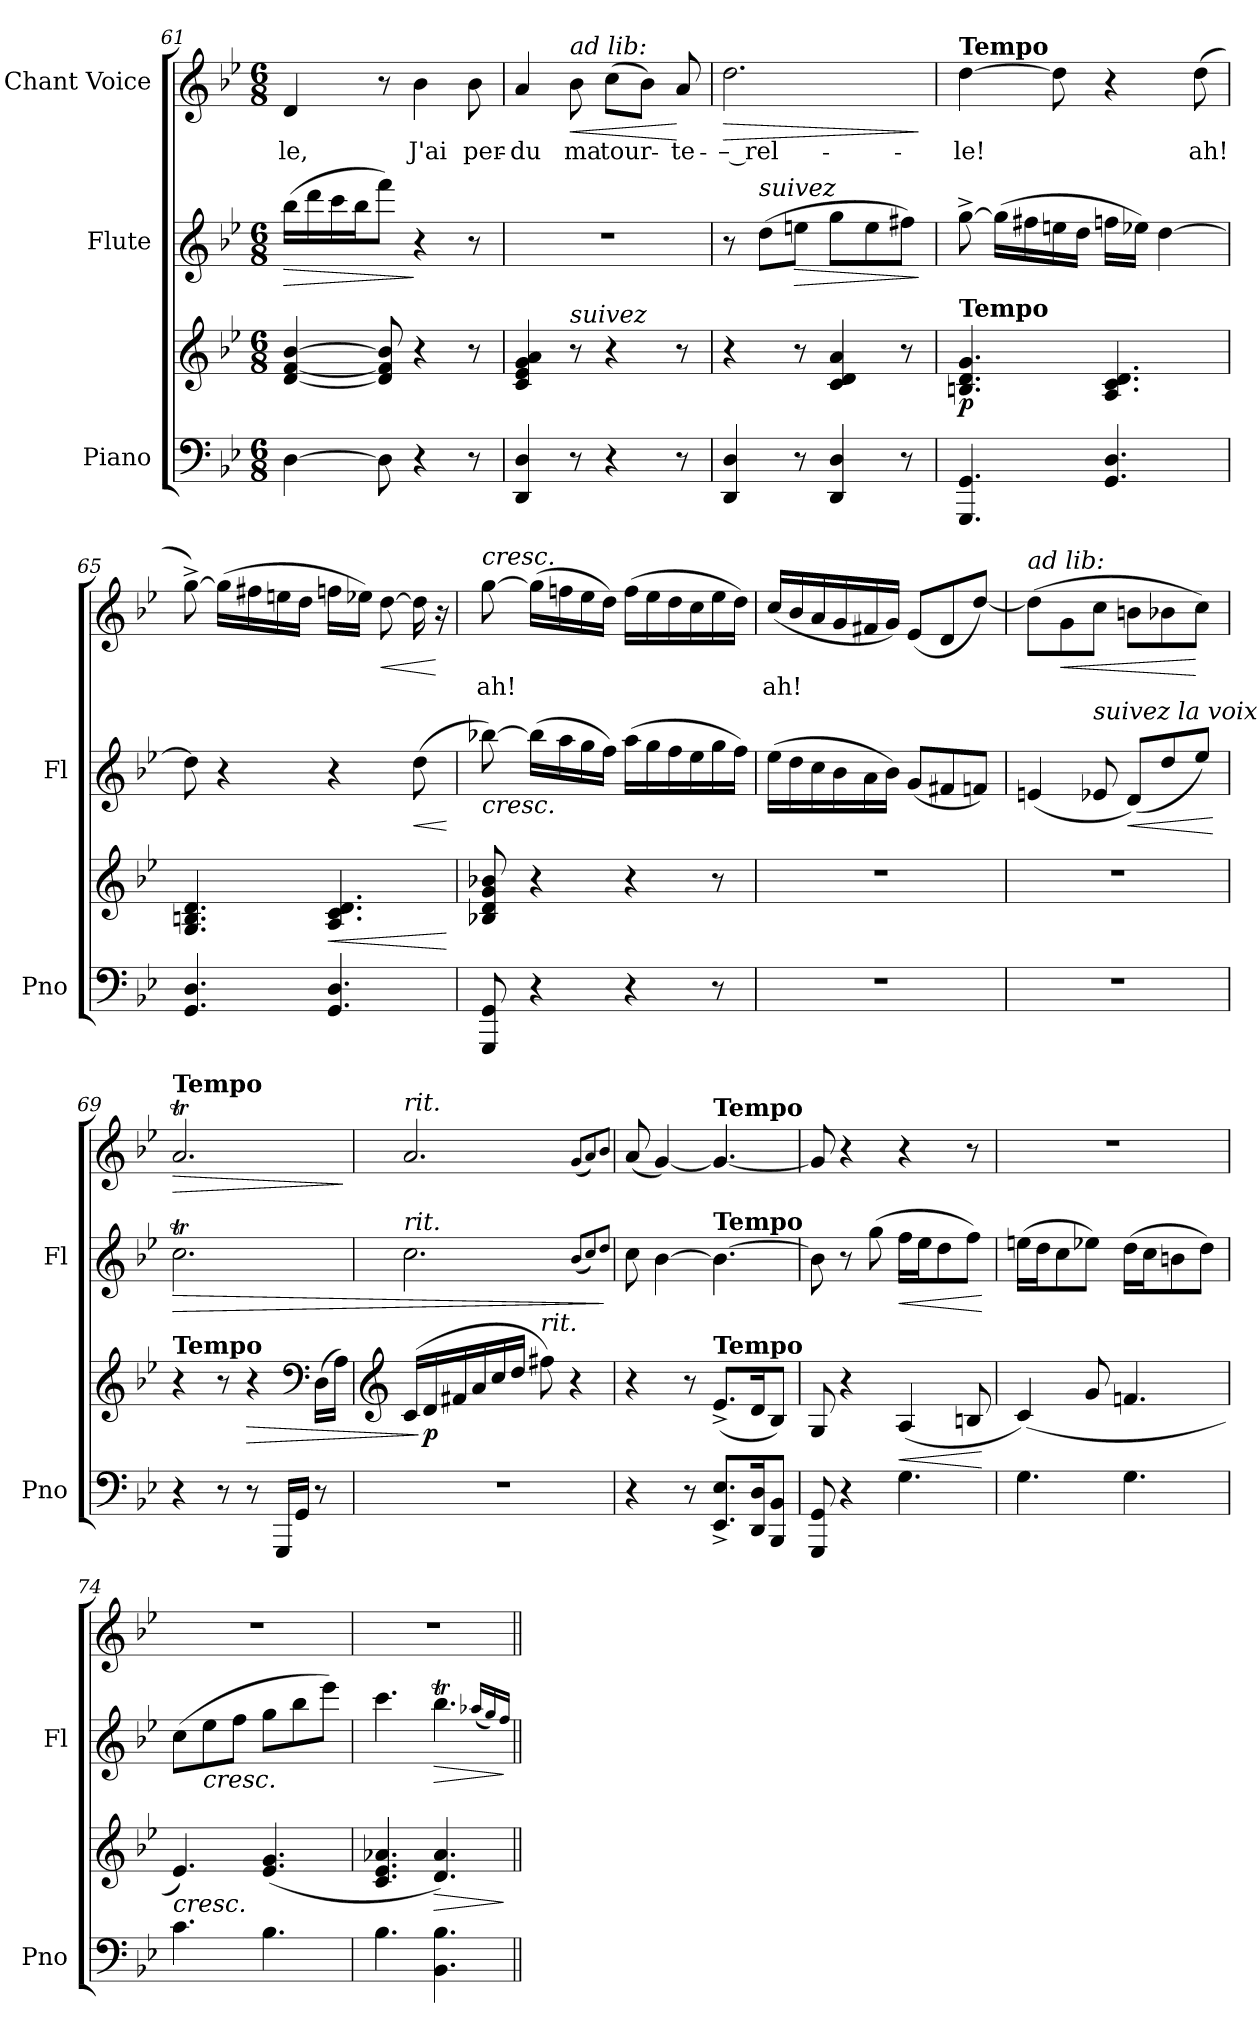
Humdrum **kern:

**kern	**kern	**dynam	**kern	**dynam	**kern	**text	**dynam
*part3	*part3	*part3	*part2	*part2	*part1	*part1	*part1
*staff4	*staff3	*staff3/4	*staff2	*staff2	*staff1	*staff1	*staff1
*I"Piano	*	*	*I"Flute	*	*I"Chant Voice	*	*
*I'Pno	*	*	*I'Fl	*	*	*	*
*clefF4	*clefG2	*	*clefG2	*	*clefG2	*	*
*k[b-e-]	*k[b-e-]	*	*k[b-e-]	*	*k[b-e-]	*	*
*M6/8	*M6/8	*	*M6/8	*	*M6/8	*	*
=61	=61	=61	=61	=61	=61	=61	=61
!	!	!	!	!LO:HP:b	!	!	!
[4D\	[4d/ [4f/ [4b-/	.	(16bb-\LL	>	4d/	-le,	.
.	.	.	16ddd\	.	.	.	.
.	.	.	16ccc\	.	.	.	.
.	.	.	16bb-\J	.	.	.	.
8D\]	8d/] 8f/] 8b-/]	.	8fff\J)	.	8r	.	.
4r	4r	.	4r	]	4b-\	J'ai	.
8r	8r	.	8r	.	8b-\	per-	.
=62	=62	=62	=62	=62	=62	=62	=62
4DD/ 4D/	4c/ 4e-/ 4g/ 4a/	.	2.r	.	4a/	-du	.
!	!	!	!	!	!LO:TX:i:t=ad lib&colon;	!	!
!	!LO:TX:i:t=suivez	!	!	!	!	!	!
!	!	!	!	!	!	!	!LO:HP:b
8r	8r	.	.	.	8b-\	ma	<
4r	4r	.	.	.	(8cc\L	tour-	.
.	.	.	.	.	8b-\J)	.	.
8r	8r	.	.	.	8a/	-te-	[
=63	=63	=63	=63	=63	=63	=63	=63
!	!	!	!	!	!	!	!LO:HP:b
4DD/ 4D/	4r	.	8r	.	2.dd\	-– rel-	>
!	!	!	!LO:TX:i:t=suivez	!	!	!	!
.	.	.	(8dd\L	.	.	.	.
!	!	!	!	!LO:HP:b	!	!	!
8r	8r	.	8een\J	>	.	.	.
4DD/ 4D/	4c/ 4d/ 4a/	.	8gg\L	.	.	.	.
.	.	.	8ee\	.	.	.	.
8r	8r	.	8ff#X\J)	.	.	.	.
.	.	.	.	]	.	.	]
=64	=64	=64	=64	=64	=64	=64	=64
!	!	!	!	!	!LO:TX:a:B:t=Tempo	!	!
!	!LO:TX:a:B:t=Tempo	!	!	!	!	!	!
!	!	!LO:DY:b	!	!	!	!	!
4.GGG/ 4.GG/	4.Bn/ 4.d/ 4.g/	p	[8gg^\	.	[4dd\	-le!	.
.	.	.	(16gg\LL]	.	.	.	.
.	.	.	16ff#X\	.	.	.	.
.	.	.	16een\	.	8dd\]	.	.
.	.	.	16dd\JJ	.	.	.	.
4.GG/ 4.D/	4.A/ 4.c/ 4.d/	.	16ffn\LL	.	4r	.	.
.	.	.	16ee-X\JJ)	.	.	.	.
.	.	.	[4dd\	.	.	.	.
.	.	.	.	.	(8dd\	ah!	.
=65	=65	=65	=65	=65	=65	=65	=65
4.GG/ 4.D/	4.G/ 4.Bn/ 4.d/	.	8dd\]	.	[8gg^\)	.	.
.	.	.	4r	.	(16gg\LL]	.	.
.	.	.	.	.	16ff#X\	.	.
.	.	.	.	.	16een\	.	.
.	.	.	.	.	16dd\JJ	.	.
!	!	!LO:HP:b	!	!	!	!	!
4.GG/ 4.D/	4.A/ 4.c/ 4.d/	<	4r	.	16ffn\LL	.	.
.	.	.	.	.	16ee-X\JJ)	.	.
!	!	!	!	!	!	!	!LO:HP:b
.	.	.	.	.	[8dd\	.	<
!	!	!	!	!LO:HP:b	!	!	!
.	.	.	(8dd\	<	16dd\]	.	.
.	.	.	.	.	16r	.	[
.	.	[	.	[	.	.	.
=66	=66	=66	=66	=66	=66	=66	=66
!	!	!	!	!	!LO:TX:a:i:t=cresc.	!	!
!	!	!	!LO:TX:b:i:t=cresc.	!	!	!	!
8GGG/ 8GG/	8B-X/ 8d/ 8g/ 8b-X/	.	[8bb-X\)	.	[8gg\	ah!	.
4r	4r	.	(16bb-\LL]	.	(16gg\LL]	.	.
.	.	.	16aa\	.	16ffn\	.	.
.	.	.	16gg\	.	16ee-\	.	.
.	.	.	16ff\JJ)	.	16dd\JJ)	.	.
4r	4r	.	(16aa\LL	.	(16ff\LL	.	.
.	.	.	16gg\	.	16ee-\	.	.
.	.	.	16ff\	.	16dd\	.	.
.	.	.	16ee-\	.	16cc\	.	.
8r	8r	.	16gg\	.	16ee-\	.	.
.	.	.	16ff\JJ)	.	16dd\JJ)	.	.
=67	=67	=67	=67	=67	=67	=67	=67
2.r	2.r	.	(16ee-\LL	.	(16cc/LL	ah!	.
.	.	.	16dd\	.	16b-/	.	.
.	.	.	16cc\	.	16a/	.	.
.	.	.	16b-\	.	16g/	.	.
.	.	.	16a\	.	16f#X/	.	.
.	.	.	16b-\JJ)	.	16g/JJ)	.	.
.	.	.	(8g/L	.	(8e-/L	.	.
.	.	.	8f#X/	.	8d/	.	.
.	.	.	8fn/J)	.	[8dd/J)	.	.
=68	=68	=68	=68	=68	=68	=68	=68
!	!	!	!	!	!LO:TX:i:t=ad lib&colon;	!	!
2.r	2.r	.	(4en/	.	(8dd\L]	.	.
!	!	!	!	!	!	!	!LO:HP:b
.	.	.	.	.	8g\	.	<
!	!	!	!LO:TX:i:t=suivez la voix	!	!	!	!
.	.	.	8e-X/	.	8cc\J	.	.
!	!	!	!	!LO:HP:b	!	!	!
.	.	.	(8d/L)	<	8bn\L	.	.
.	.	.	8dd/	.	8b-X\	.	.
.	.	.	8ee-/J)	.	8cc\J)	.	[
.	.	.	.	[	.	.	.
=69	=69	=69	=69	=69	=69	=69	=69
!	!	!	!	!	!LO:TX:a:B:t=Tempo	!	!
!	!LO:TX:a:B:t=Tempo	!	!	!	!	!	!
!	!	!	!	!LO:HP:b	!	!	!LO:HP:b
4r	4r	.	2.ccT\	>	2.at/	.	>
8r	8r	.	.	.	.	.	.
!	!	!LO:HP:b	!	!	!	!	!
8r	4r	>	.	.	.	.	.
16GGG/LL	.	.	.	.	.	.	.
16GG/JJ	.	.	.	.	.	.	.
*	*clefF4	*	*	*	*	*	*
8r	(16D\LL	.	.	.	.	.	.
.	16A\JJ)	.	.	.	.	.	.
.	.	.	.	.	.	.	]
=70	=70	=70	=70	=70	=70	=70	=70
*	*clefG2	*	*	*	*	*	*
!	!	!	!	!	!LO:TX:i:t=rit.	!	!
!	!	!	!LO:TX:i:t=rit.	!	!	!	!
2.r	(<16c/LL	.	2.ccTTT\	.	2.aTTT/	.	.
!	!	!LO:DY:n=1:b	!	!	!	!	!
.	16d/	] p	.	.	.	.	.
.	16f#X/	.	.	.	.	.	.
.	16a/	.	.	.	.	.	.
.	16cc/	.	.	.	.	.	.
.	16dd/JJ	.	.	.	.	.	.
!	!LO:TX:i:t=rit.	!	!	!	!	!	!
.	8ff#X\)	.	.	.	.	.	.
.	4r	.	.	.	.	.	.
.	.	.	(8qb-/L	.	(8qg/L	.	.
.	.	.	8qcc/)	.	8qa/)	.	.
.	.	.	8qdd/J	.	8qb-/J	.	.
.	.	.	.	]	.	.	.
=71	=71	=71	=71	=71	=71	=71	=71
4r	4r	.	8cc\	.	(8a/	.	.
.	.	.	[4b-\	.	[4g/)	.	.
8r	8r	.	.	.	.	.	.
!	!	!	!	!	!LO:TX:a:B:t=Tempo	!	!
!	!	!	!LO:TX:a:B:t=Tempo	!	!	!	!
!	!LO:TX:a:B:t=Tempo	!	!	!	!	!	!
8.EE-/^ 8.E-/^L	(8.e-^/L	.	4.b-\_	.	4.g/_	.	.
16DD/ 16D/K	16d/K	.	.	.	.	.	.
8BBB-/ 8BB-/J	8B-/J)	.	.	.	.	.	.
=72	=72	=72	=72	=72	=72	=72	=72
8GGG/ 8GG/	8G/	.	8b-\]	.	8g/]	.	.
4r	4r	.	8r	.	4r	.	.
.	.	.	(8gg\	.	.	.	.
!	!	!LO:HP:b	!	!LO:HP:b	!	!	!
4.G\	(4A/	<	16ff\LL	<	4r	.	.
.	.	.	16ee-\J	.	.	.	.
.	.	.	8dd\	.	.	.	.
.	8Bn/	.	8ff\J)	.	8r	.	.
.	.	[	.	[	.	.	.
=73	=73	=73	=73	=73	=73	=73	=73
4.G\	(4c/)	.	(16een\LL	.	2.r	.	.
.	.	.	16dd\J	.	.	.	.
.	.	.	8cc\	.	.	.	.
.	8g/	.	8ee-X\J)	.	.	.	.
4.G\	4.fn/	.	(16dd\LL	.	.	.	.
.	.	.	16cc\J	.	.	.	.
.	.	.	8bn\	.	.	.	.
.	.	.	8dd\J)	.	.	.	.
=74	=74	=74	=74	=74	=74	=74	=74
!	!LO:TX:b:i:t=cresc.	!	!	!	!	!	!
4.c\	4.e-/)	.	(8cc\L	.	2.r	.	.
!	!	!	!LO:TX:b:i:t=cresc.	!	!	!	!
.	.	.	8ee-\	.	.	.	.
.	.	.	8ff\J	.	.	.	.
4.B-\	(4.e-/ 4.g/	.	8gg\L	.	.	.	.
.	.	.	8bb-\	.	.	.	.
.	.	.	8eee-\J)	.	.	.	.
=75	=75	=75	=75	=75	=75	=75	=75
4.B-\	4.c/ 4.e-/ 4.a-X/	.	4.ccc\	.	2.r	.	.
!	!	!LO:HP:b	!	!LO:HP:b	!	!	!
4.BB-\ 4.B-\	4.d/ 4.a-/)	>	4.bb-T\	>	.	.	.
.	.	.	(16qaa-X/LL	.	.	.	.
.	.	.	16qgg/)	.	.	.	.
.	.	.	16qff/JJ	.	.	.	.
.	.	]	.	]	.	.	.
=||	=||	=||	=||	=||	=||	=||	=||
*-	*-	*-	*-	*-	*-	*-	*-
